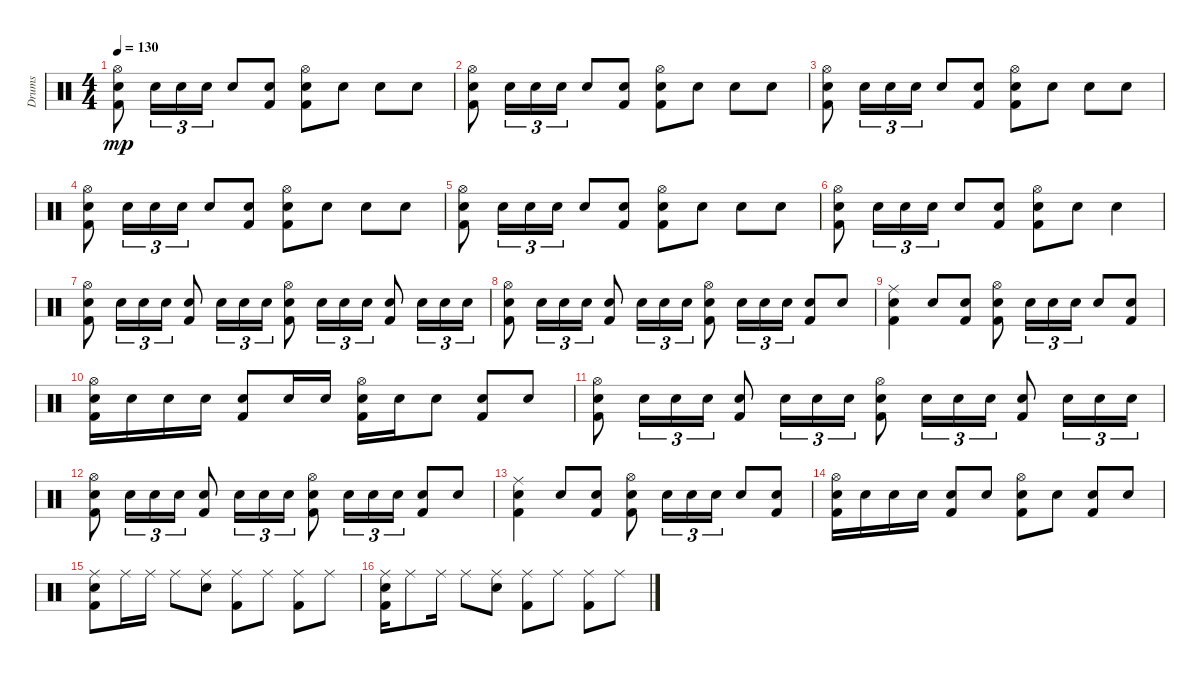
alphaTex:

\track ("Drums" "Drums") {instrument percussion}
\staff {score}
\articulation defaults
\ts (4 4)
\tempo 130
\clef neutral
\ks c
("Hi-Hat (open)" "Snare (hit) 2" "Kick (hit) 2").8{dy mp} "Snare (hit) 2".16{tu (3 2)} "Snare (hit) 2".16{tu (3 2)} "Snare (hit) 2".16{tu (3 2)} "Snare (hit) 2".8 ("Snare (hit) 2" "Kick (hit) 2").8 ("Hi-Hat (open)" "Snare (hit) 2" "Kick (hit) 2").8 "Snare (hit) 2".8 "Snare (hit) 2".8 "Snare (hit) 2".8 |
("Hi-Hat (open)" "Snare (hit) 2" "Kick (hit) 2").8 "Snare (hit) 2".16{tu (3 2)} "Snare (hit) 2".16{tu (3 2)} "Snare (hit) 2".16{tu (3 2)} "Snare (hit) 2".8 ("Snare (hit) 2" "Kick (hit) 2").8 ("Hi-Hat (open)" "Snare (hit) 2" "Kick (hit) 2").8 "Snare (hit) 2".8 "Snare (hit) 2".8 "Snare (hit) 2".8 |
("Hi-Hat (open)" "Snare (hit) 2" "Kick (hit) 2").8 "Snare (hit) 2".16{tu (3 2)} "Snare (hit) 2".16{tu (3 2)} "Snare (hit) 2".16{tu (3 2)} "Snare (hit) 2".8 ("Snare (hit) 2" "Kick (hit) 2").8 ("Hi-Hat (open)" "Snare (hit) 2" "Kick (hit) 2").8 "Snare (hit) 2".8 "Snare (hit) 2".8 "Snare (hit) 2".8 |
("Hi-Hat (open)" "Snare (hit) 2" "Kick (hit) 2").8 "Snare (hit) 2".16{tu (3 2)} "Snare (hit) 2".16{tu (3 2)} "Snare (hit) 2".16{tu (3 2)} "Snare (hit) 2".8 ("Snare (hit) 2" "Kick (hit) 2").8 ("Hi-Hat (open)" "Snare (hit) 2" "Kick (hit) 2").8 "Snare (hit) 2".8 "Snare (hit) 2".8 "Snare (hit) 2".8 |
("Hi-Hat (open)" "Snare (hit) 2" "Kick (hit) 2").8 "Snare (hit) 2".16{tu (3 2)} "Snare (hit) 2".16{tu (3 2)} "Snare (hit) 2".16{tu (3 2)} "Snare (hit) 2".8 ("Snare (hit) 2" "Kick (hit) 2").8 ("Hi-Hat (open)" "Snare (hit) 2" "Kick (hit) 2").8 "Snare (hit) 2".8 "Snare (hit) 2".8 "Snare (hit) 2".8 |
("Hi-Hat (open)" "Snare (hit) 2" "Kick (hit) 2").8 "Snare (hit) 2".16{tu (3 2)} "Snare (hit) 2".16{tu (3 2)} "Snare (hit) 2".16{tu (3 2)} "Snare (hit) 2".8 ("Snare (hit) 2" "Kick (hit) 2").8 ("Hi-Hat (open)" "Snare (hit) 2" "Kick (hit) 2").8 "Snare (hit) 2".8 "Snare (hit) 2".4 |
("Hi-Hat (open)" "Snare (hit) 2" "Kick (hit) 2").8 "Snare (hit) 2".16{tu (3 2)} "Snare (hit) 2".16{tu (3 2)} "Snare (hit) 2".16{tu (3 2)} ("Snare (hit) 2" "Kick (hit) 2").8 "Snare (hit) 2".16{tu (3 2)} "Snare (hit) 2".16{tu (3 2)} "Snare (hit) 2".16{tu (3 2)} ("Hi-Hat (open)" "Snare (hit) 2" "Kick (hit) 2").8 "Snare (hit) 2".16{tu (3 2)} "Snare (hit) 2".16{tu (3 2)} "Snare (hit) 2".16{tu (3 2)} ("Snare (hit) 2" "Kick (hit) 2").8 "Snare (hit) 2".16{tu (3 2)} "Snare (hit) 2".16{tu (3 2)} "Snare (hit) 2".16{tu (3 2)} |
("Hi-Hat (open)" "Snare (hit) 2" "Kick (hit) 2").8 "Snare (hit) 2".16{tu (3 2)} "Snare (hit) 2".16{tu (3 2)} "Snare (hit) 2".16{tu (3 2)} ("Snare (hit) 2" "Kick (hit) 2").8 "Snare (hit) 2".16{tu (3 2)} "Snare (hit) 2".16{tu (3 2)} "Snare (hit) 2".16{tu (3 2)} ("Hi-Hat (open)" "Snare (hit) 2" "Kick (hit) 2").8 "Snare (hit) 2".16{tu (3 2)} "Snare (hit) 2".16{tu (3 2)} "Snare (hit) 2".16{tu (3 2)} ("Snare (hit) 2" "Kick (hit) 2").8 "Snare (hit) 2".8 |
("Ride (middle)" "Snare (hit) 2" "Kick (hit) 2").4 "Snare (hit) 2".8 ("Snare (hit) 2" "Kick (hit) 2").8 ("Hi-Hat (open)" "Snare (hit) 2" "Kick (hit) 2").8 "Snare (hit) 2".16{tu (3 2)} "Snare (hit) 2".16{tu (3 2)} "Snare (hit) 2".16{tu (3 2)} "Snare (hit) 2".8 ("Snare (hit) 2" "Kick (hit) 2").8 |
("Hi-Hat (open)" "Snare (hit) 2" "Kick (hit) 2").16 "Snare (hit) 2".16 "Snare (hit) 2".16 "Snare (hit) 2".16 ("Snare (hit) 2" "Kick (hit) 2").8 "Snare (hit) 2".16 "Snare (hit) 2".16 ("Hi-Hat (open)" "Snare (hit) 2" "Kick (hit) 2").16 "Snare (hit) 2".16 "Snare (hit) 2".8 ("Snare (hit) 2" "Kick (hit) 2").8 "Snare (hit) 2".8 |
("Hi-Hat (open)" "Snare (hit) 2" "Kick (hit) 2").8 "Snare (hit) 2".16{tu (3 2)} "Snare (hit) 2".16{tu (3 2)} "Snare (hit) 2".16{tu (3 2)} ("Snare (hit) 2" "Kick (hit) 2").8 "Snare (hit) 2".16{tu (3 2)} "Snare (hit) 2".16{tu (3 2)} "Snare (hit) 2".16{tu (3 2)} ("Hi-Hat (open)" "Snare (hit) 2" "Kick (hit) 2").8 "Snare (hit) 2".16{tu (3 2)} "Snare (hit) 2".16{tu (3 2)} "Snare (hit) 2".16{tu (3 2)} ("Snare (hit) 2" "Kick (hit) 2").8 "Snare (hit) 2".16{tu (3 2)} "Snare (hit) 2".16{tu (3 2)} "Snare (hit) 2".16{tu (3 2)} |
("Hi-Hat (open)" "Snare (hit) 2" "Kick (hit) 2").8 "Snare (hit) 2".16{tu (3 2)} "Snare (hit) 2".16{tu (3 2)} "Snare (hit) 2".16{tu (3 2)} ("Snare (hit) 2" "Kick (hit) 2").8 "Snare (hit) 2".16{tu (3 2)} "Snare (hit) 2".16{tu (3 2)} "Snare (hit) 2".16{tu (3 2)} ("Hi-Hat (open)" "Snare (hit) 2" "Kick (hit) 2").8 "Snare (hit) 2".16{tu (3 2)} "Snare (hit) 2".16{tu (3 2)} "Snare (hit) 2".16{tu (3 2)} ("Snare (hit) 2" "Kick (hit) 2").8 "Snare (hit) 2".8 |
("Ride (middle)" "Snare (hit) 2" "Kick (hit) 2").4 "Snare (hit) 2".8 ("Snare (hit) 2" "Kick (hit) 2").8 ("Hi-Hat (open)" "Snare (hit) 2" "Kick (hit) 2").8 "Snare (hit) 2".16{tu (3 2)} "Snare (hit) 2".16{tu (3 2)} "Snare (hit) 2".16{tu (3 2)} "Snare (hit) 2".8 ("Snare (hit) 2" "Kick (hit) 2").8 |
("Hi-Hat (open)" "Snare (hit) 2" "Kick (hit) 2").16 "Snare (hit) 2".16 "Snare (hit) 2".16 "Snare (hit) 2".16 ("Snare (hit) 2" "Kick (hit) 2").8 "Snare (hit) 2".8 ("Hi-Hat (open)" "Snare (hit) 2" "Kick (hit) 2").8 "Snare (hit) 2".8 ("Snare (hit) 2" "Kick (hit) 2").8 "Snare (hit) 2".8 |
("Ride (middle)" "Snare (hit) 2" "Kick (hit) 2").8 "Ride (middle)".16 "Ride (middle)".16 "Ride (middle)".8 ("Ride (middle)" "Snare (hit) 2").8 ("Ride (middle)" "Kick (hit) 2").8 "Ride (middle)".8 ("Ride (middle)" "Kick (hit) 2").8 "Ride (middle)".8 |
("Ride (middle)" "Snare (hit) 2" "Kick (hit) 2").16 "Ride (middle)".8 "Ride (middle)".16 "Ride (middle)".8 ("Ride (middle)" "Snare (hit) 2").8 ("Ride (middle)" "Kick (hit) 2").8 "Ride (middle)".8 ("Ride (middle)" "Kick (hit) 2").8 "Ride (middle)".8
